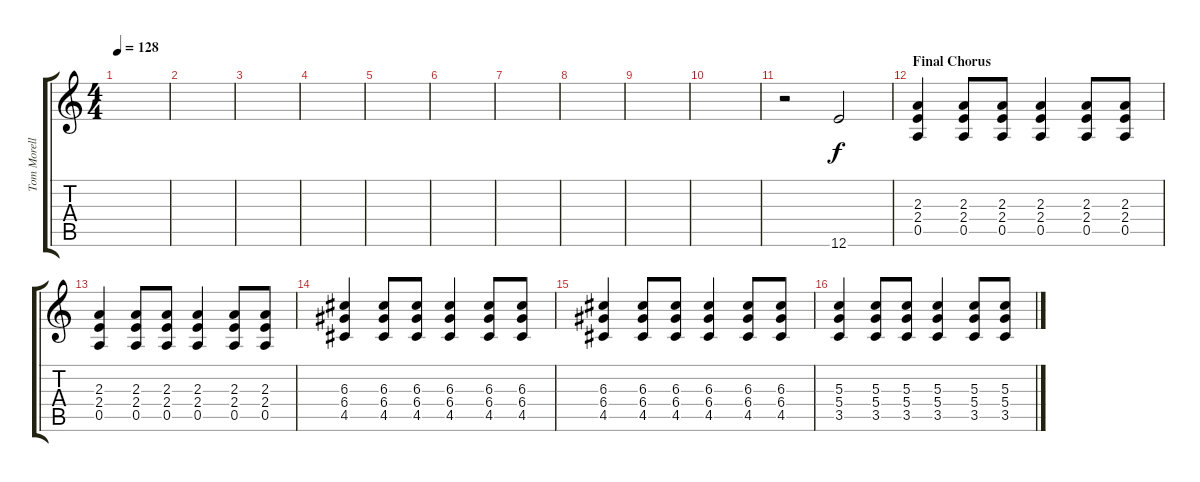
\track ("Tom Morello 1" "Tom Morell") {instrument overdrivenguitar}
\staff {score tabs}
\tuning (E4 B3 G3 D3 A2 E2) {hide}
\ts (4 4)
\tempo 128
\clef g2
\ks c
|
|
|
|
|
|
|
|
|
|
r.2 12.6.2 |
\section ("" "Final Chorus")
(2.3 2.4 0.5).4 (2.3 2.4 0.5).8 (2.3 2.4 0.5).8 (2.3 2.4 0.5).4 (2.3 2.4 0.5).8 (2.3 2.4 0.5).8 |
(2.3 2.4 0.5).4 (2.3 2.4 0.5).8 (2.3 2.4 0.5).8 (2.3 2.4 0.5).4 (2.3 2.4 0.5).8 (2.3 2.4 0.5).8 |
(6.3 6.4 4.5).4 (6.3 6.4 4.5).8 (6.3 6.4 4.5).8 (6.3 6.4 4.5).4 (6.3 6.4 4.5).8 (6.3 6.4 4.5).8 |
(6.3 6.4 4.5).4 (6.3 6.4 4.5).8 (6.3 6.4 4.5).8 (6.3 6.4 4.5).4 (6.3 6.4 4.5).8 (6.3 6.4 4.5).8 |
(5.3 5.4 3.5).4 (5.3 5.4 3.5).8 (5.3 5.4 3.5).8 (5.3 5.4 3.5).4 (5.3 5.4 3.5).8 (5.3 5.4 3.5).8
